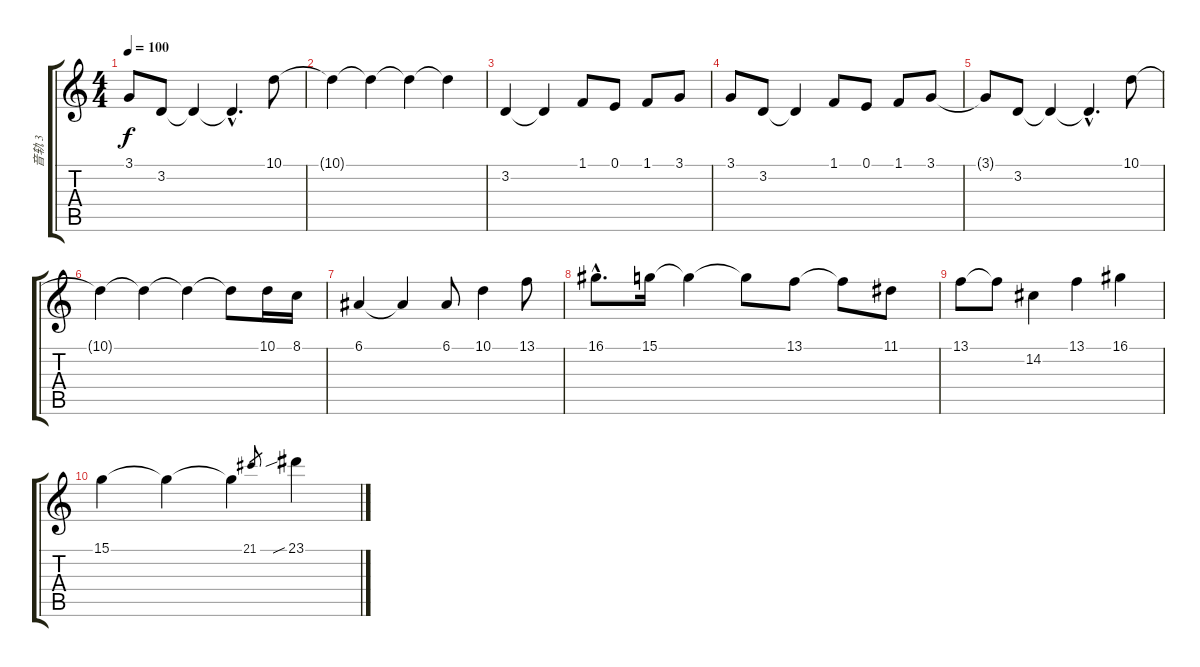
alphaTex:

\track ("音轨 3" "音轨 3") {instrument whistle}
\staff {score tabs}
\tuning (E4 B3 G3 D3 A2 E2) {hide}
\ts (4 4)
\tempo 100
\clef g2
\ks c
3.1{t}.8{dy f} 3.2.8 3.2{t}.4 3.2{hac t}.4{d} 10.1.8 |
10.1{t}.4 10.1{t}.4 10.1{t}.4 10.1{t}.4 |
3.2.4 3.2{t}.4 1.1.8 0.1.8 1.1.8 3.1.8 |
3.1.8 3.2.8 3.2{t}.4 1.1.8 0.1.8 1.1.8 3.1.8 |
3.1{t}.8 3.2.8 3.2{t}.4 3.2{hac t}.4{d} 10.1.8 |
10.1{t}.4 10.1{t}.4 10.1{t}.4 10.1{t}.8 10.1.16 8.1.16 |
6.1.4 6.1{t}.4 6.1.8 10.1.4 13.1.8 |
16.1{hac}.8{d} 15.1.16 15.1{t}.4 15.1{t}.8 13.1.8 13.1{t}.8 11.1.8 |
13.1.8 13.1{t}.8 14.2.4 13.1.4 16.1.4 |
15.1.4 15.1{t}.4 15.1{t}.4 21.1.8{gr} 23.1{sib}.4
